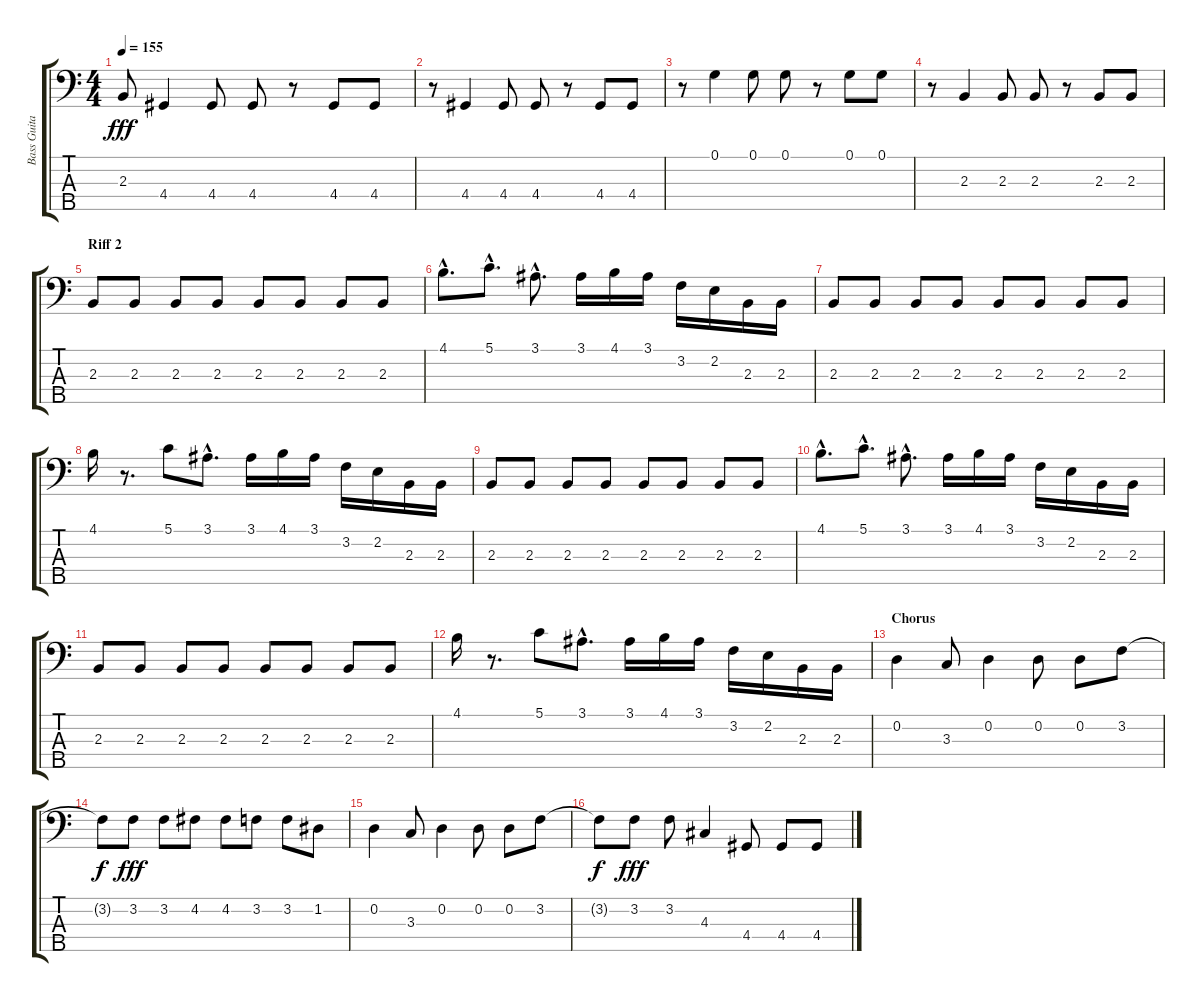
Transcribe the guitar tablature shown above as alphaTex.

\track ("Bass Guitar" "Bass Guita") {instrument electricbasspick}
\staff {score tabs}
\tuning (G2 D2 A1 E1 B0) {hide}
\ts (4 4)
\tempo 155
\clef f4
\ks c
2.3.8{dy fff} 4.4.4 4.4.8 4.4.8 r.8 4.4.8 4.4.8 |
r.8 4.4.4 4.4.8 4.4.8 r.8 4.4.8 4.4.8 |
r.8 0.1.4 0.1.8 0.1.8 r.8 0.1.8 0.1.8 |
r.8 2.3.4 2.3.8 2.3.8 r.8 2.3.8 2.3.8 |
\section ("" "Riff 2")
2.3.8 2.3.8 2.3.8 2.3.8 2.3.8 2.3.8 2.3.8 2.3.8 |
4.1{hac}.8{d} 5.1{hac}.8{d} 3.1{hac}.8{d} 3.1.16 4.1.16 3.1.16 3.2.16 2.2.16 2.3.16 2.3.16 |
2.3.8 2.3.8 2.3.8 2.3.8 2.3.8 2.3.8 2.3.8 2.3.8 |
4.1.16 r.8{d} 5.1.8 3.1{hac}.8{d} 3.1.16 4.1.16 3.1.16 3.2.16 2.2.16 2.3.16 2.3.16 |
2.3.8 2.3.8 2.3.8 2.3.8 2.3.8 2.3.8 2.3.8 2.3.8 |
4.1{hac}.8{d} 5.1{hac}.8{d} 3.1{hac}.8{d} 3.1.16 4.1.16 3.1.16 3.2.16 2.2.16 2.3.16 2.3.16 |
2.3.8 2.3.8 2.3.8 2.3.8 2.3.8 2.3.8 2.3.8 2.3.8 |
4.1.16 r.8{d} 5.1.8 3.1{hac}.8{d} 3.1.16 4.1.16 3.1.16 3.2.16 2.2.16 2.3.16 2.3.16 |
\section ("" "Chorus")
0.2.4 3.3.8 0.2.4 0.2.8 0.2.8 3.2.8 |
3.2{t}.8{dy f} 3.2.8{dy fff} 3.2.8 4.2.8 4.2.8 3.2.8 3.2.8 1.2.8 |
0.2.4 3.3.8 0.2.4 0.2.8 0.2.8 3.2.8 |
3.2{t}.8{dy f} 3.2.8{dy fff} 3.2.8 4.3.4 4.4.8 4.4.8 4.4.8
